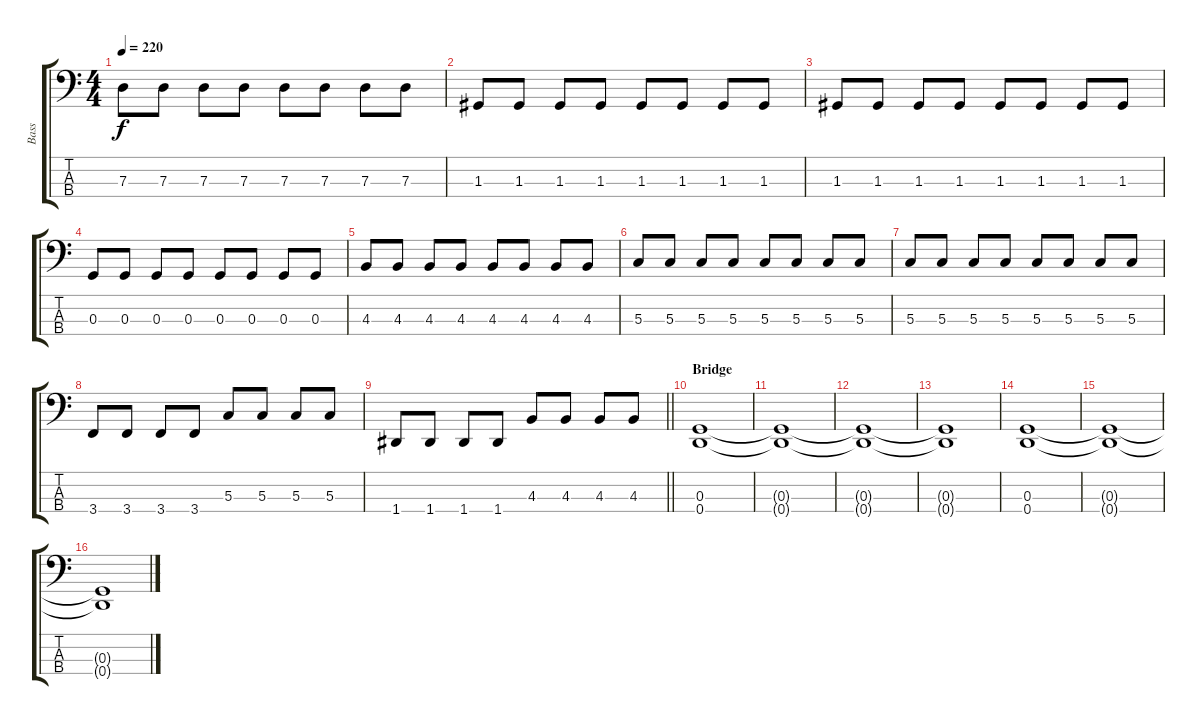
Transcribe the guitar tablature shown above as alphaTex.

\track ("Bass" "Bass") {instrument electricbassfinger}
\staff {score tabs}
\tuning (F2 C2 G1 D1) {hide}
\ts (4 4)
\tempo 220
\clef f4
\ks c
7.3.8{dy f} 7.3.8 7.3.8 7.3.8 7.3.8 7.3.8 7.3.8 7.3.8 |
1.3.8 1.3.8 1.3.8 1.3.8 1.3.8 1.3.8 1.3.8 1.3.8 |
1.3.8 1.3.8 1.3.8 1.3.8 1.3.8 1.3.8 1.3.8 1.3.8 |
0.3.8 0.3.8 0.3.8 0.3.8 0.3.8 0.3.8 0.3.8 0.3.8 |
4.3.8 4.3.8 4.3.8 4.3.8 4.3.8 4.3.8 4.3.8 4.3.8 |
5.3.8 5.3.8 5.3.8 5.3.8 5.3.8 5.3.8 5.3.8 5.3.8 |
5.3.8 5.3.8 5.3.8 5.3.8 5.3.8 5.3.8 5.3.8 5.3.8 |
3.4.8 3.4.8 3.4.8 3.4.8 5.3.8 5.3.8 5.3.8 5.3.8 |
\barLineRight lightlight
1.4.8 1.4.8 1.4.8 1.4.8 4.3.8 4.3.8 4.3.8 4.3.8 |
\section ("" "Bridge")
(0.3 0.4).1 |
(0.3{t} 0.4{t}).1 |
(0.3{t} 0.4{t}).1 |
(0.3{t} 0.4{t}).1 |
(0.3 0.4).1 |
(0.3{t} 0.4{t}).1 |
(0.3{t} 0.4{t}).1
